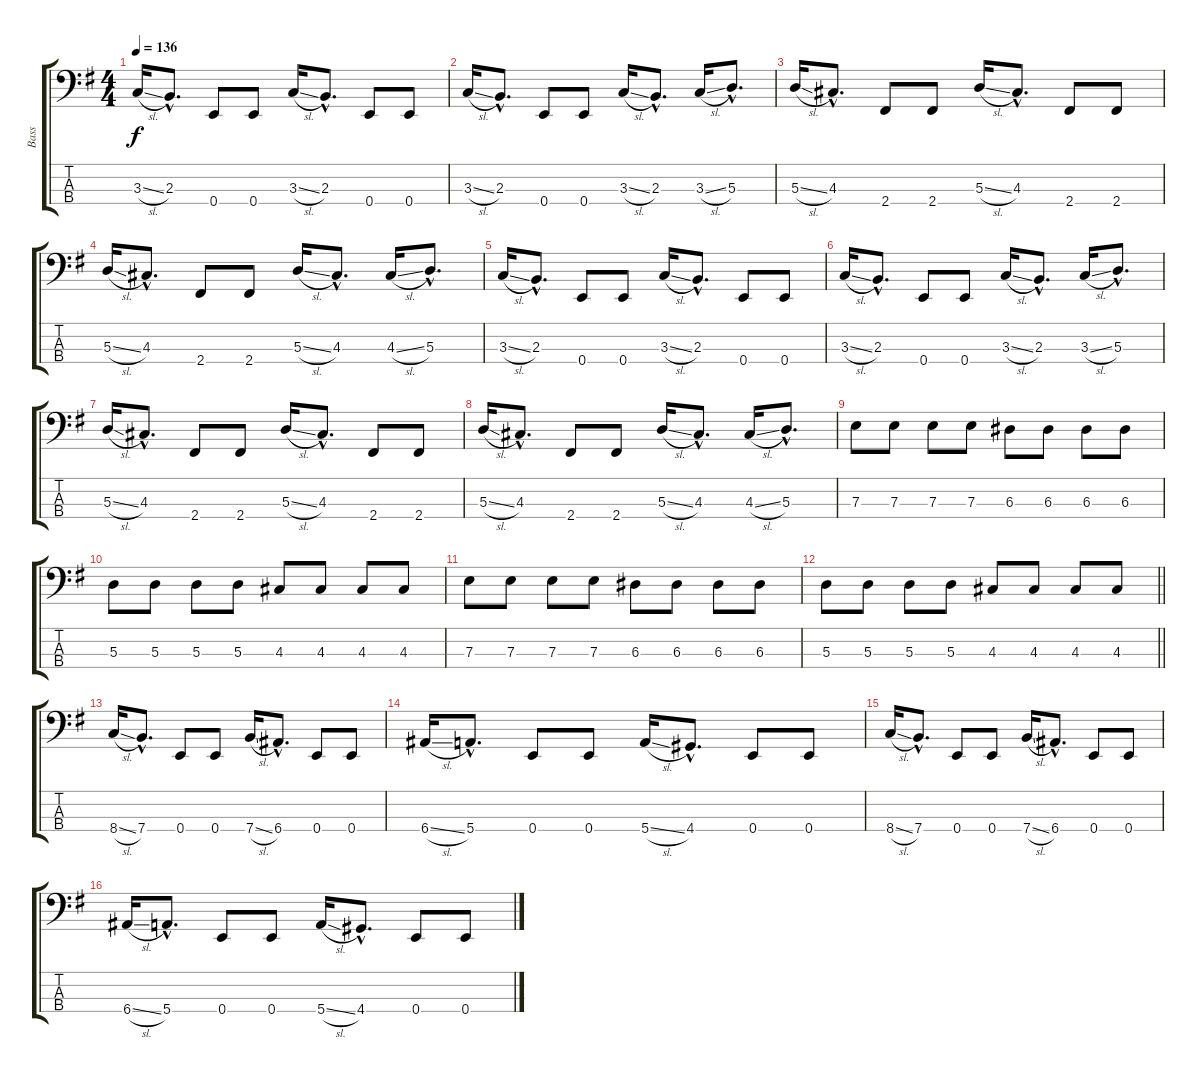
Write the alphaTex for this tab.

\track ("Bass" "Bass") {instrument electricbassfinger}
\staff {score tabs}
\tuning (G2 D2 A1 E1) {hide}
\ts (4 4)
\tempo 136
\clef f4
\ks eminor
3.3{sl}.16{dy f} 2.3{hac}.8{d} 0.4.8 0.4.8 3.3{sl}.16 2.3{hac}.8{d} 0.4.8 0.4.8 |
3.3{sl}.16 2.3{hac}.8{d} 0.4.8 0.4.8 3.3{sl}.16 2.3{hac}.8{d} 3.3{sl}.16 5.3{hac}.8{d} |
5.3{sl}.16 4.3{hac}.8{d} 2.4.8 2.4.8 5.3{sl}.16 4.3{hac}.8{d} 2.4.8 2.4.8 |
5.3{sl}.16 4.3{hac}.8{d} 2.4.8 2.4.8 5.3{sl}.16 4.3{hac}.8{d} 4.3{sl}.16 5.3{hac}.8{d} |
3.3{sl}.16 2.3{hac}.8{d} 0.4.8 0.4.8 3.3{sl}.16 2.3{hac}.8{d} 0.4.8 0.4.8 |
3.3{sl}.16 2.3{hac}.8{d} 0.4.8 0.4.8 3.3{sl}.16 2.3{hac}.8{d} 3.3{sl}.16 5.3{hac}.8{d} |
5.3{sl}.16 4.3{hac}.8{d} 2.4.8 2.4.8 5.3{sl}.16 4.3{hac}.8{d} 2.4.8 2.4.8 |
5.3{sl}.16 4.3{hac}.8{d} 2.4.8 2.4.8 5.3{sl}.16 4.3{hac}.8{d} 4.3{sl}.16 5.3{hac}.8{d} |
7.3.8 7.3.8 7.3.8 7.3.8 6.3.8 6.3.8 6.3.8 6.3.8 |
5.3.8 5.3.8 5.3.8 5.3.8 4.3.8 4.3.8 4.3.8 4.3.8 |
7.3.8 7.3.8 7.3.8 7.3.8 6.3.8 6.3.8 6.3.8 6.3.8 |
\barLineRight lightlight
5.3.8 5.3.8 5.3.8 5.3.8 4.3.8 4.3.8 4.3.8 4.3.8 |
8.4{sl}.16 7.4{hac}.8{d} 0.4.8 0.4.8 7.4{sl}.16 6.4{hac}.8{d} 0.4.8 0.4.8 |
6.4{sl}.16 5.4{hac}.8{d} 0.4.8 0.4.8 5.4{sl}.16 4.4{hac}.8{d} 0.4.8 0.4.8 |
8.4{sl}.16 7.4{hac}.8{d} 0.4.8 0.4.8 7.4{sl}.16 6.4{hac}.8{d} 0.4.8 0.4.8 |
6.4{sl}.16 5.4{hac}.8{d} 0.4.8 0.4.8 5.4{sl}.16 4.4{hac}.8{d} 0.4.8 0.4.8
